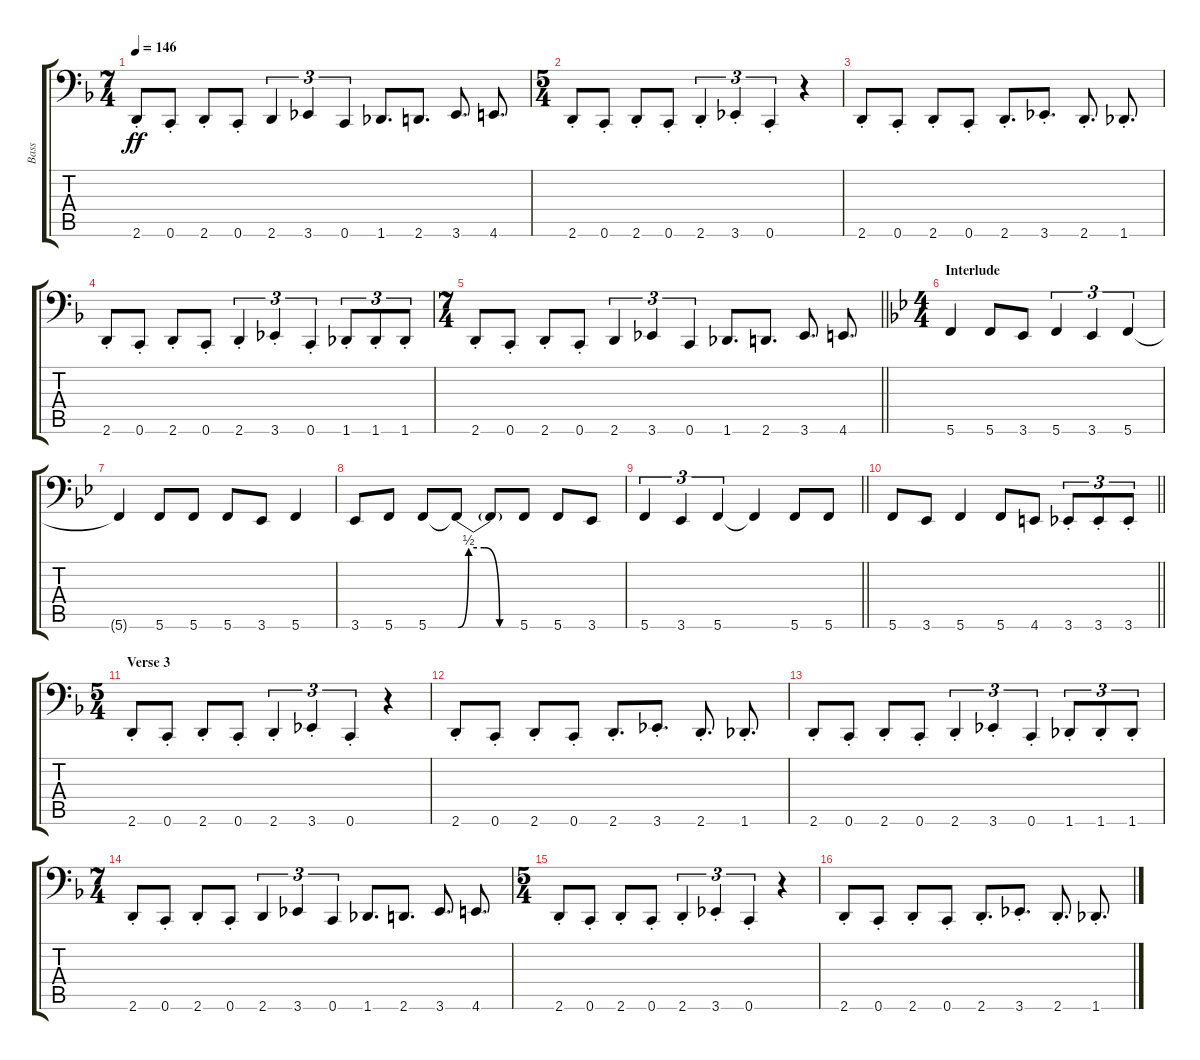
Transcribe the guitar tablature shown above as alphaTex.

\track ("Bass" "Bass") {instrument electricbassfinger}
\staff {score tabs}
\tuning (C3 G2 D2 A1 E1 C1) {hide}
\ts (7 4)
\tempo 146
\clef f4
\ks f
2.6{st}.8{dy ff} 0.6{st}.8 2.6{st}.8 0.6{st}.8 2.6.4{tu (3 2)} 3.6.4{tu (3 2)} 0.6.4{tu (3 2)} 1.6.8{d} 2.6.8{d} 3.6.8{d} 4.6.8{d} |
\ts (5 4)
2.6{st}.8 0.6{st}.8 2.6{st}.8 0.6{st}.8 2.6{st}.4{tu (3 2)} 3.6{st}.4{tu (3 2)} 0.6{st}.4{tu (3 2)} r.4 |
2.6{st}.8 0.6{st}.8 2.6{st}.8 0.6{st}.8 2.6{st}.8{d} 3.6{st}.8{d} 2.6{st}.8{d} 1.6{st}.8{d} |
2.6{st}.8 0.6{st}.8 2.6{st}.8 0.6{st}.8 2.6{st}.4{tu (3 2)} 3.6{st}.4{tu (3 2)} 0.6{st}.4{tu (3 2)} 1.6{st}.8{tu (3 2)} 1.6{st}.8{tu (3 2)} 1.6{st}.8{tu (3 2)} |
\ts (7 4)
\barLineRight lightlight
2.6{st}.8 0.6{st}.8 2.6{st}.8 0.6{st}.8 2.6.4{tu (3 2)} 3.6.4{tu (3 2)} 0.6.4{tu (3 2)} 1.6.8{d} 2.6.8{d} 3.6.8{d} 4.6.8{d} |
\ts (4 4)
\section ("" "Interlude")
\ks bb
5.6.4 5.6.8 3.6.8 5.6.4{tu (3 2)} 3.6.4{tu (3 2)} 5.6.4{tu (3 2)} |
5.6{t}.4 5.6.8 5.6.8 5.6.8 3.6.8 5.6.4 |
3.6.8 5.6.8 5.6.8 5.6{be (custom 0 0 10 2 25 2 40 0 60 0) t}.8 5.6{t}.8 5.6.8 5.6.8 3.6.8 |
\barLineRight lightlight
5.6.4{tu (3 2)} 3.6.4{tu (3 2)} 5.6.4{tu (3 2)} 5.6{t}.4 5.6.8 5.6.8 |
\barLineRight lightlight
5.6.8 3.6.8 5.6.4 5.6.8 4.6.8 3.6{st}.8{tu (3 2)} 3.6{st}.8{tu (3 2)} 3.6{st}.8{tu (3 2)} |
\ts (5 4)
\section ("" "Verse 3")
\ks f
2.6{st}.8 0.6{st}.8 2.6{st}.8 0.6{st}.8 2.6{st}.4{tu (3 2)} 3.6{st}.4{tu (3 2)} 0.6{st}.4{tu (3 2)} r.4 |
2.6{st}.8 0.6{st}.8 2.6{st}.8 0.6{st}.8 2.6{st}.8{d} 3.6{st}.8{d} 2.6{st}.8{d} 1.6{st}.8{d} |
2.6{st}.8 0.6{st}.8 2.6{st}.8 0.6{st}.8 2.6{st}.4{tu (3 2)} 3.6{st}.4{tu (3 2)} 0.6{st}.4{tu (3 2)} 1.6{st}.8{tu (3 2)} 1.6{st}.8{tu (3 2)} 1.6{st}.8{tu (3 2)} |
\ts (7 4)
2.6{st}.8 0.6{st}.8 2.6{st}.8 0.6{st}.8 2.6.4{tu (3 2)} 3.6.4{tu (3 2)} 0.6.4{tu (3 2)} 1.6.8{d} 2.6.8{d} 3.6.8{d} 4.6.8{d} |
\ts (5 4)
2.6{st}.8 0.6{st}.8 2.6{st}.8 0.6{st}.8 2.6{st}.4{tu (3 2)} 3.6{st}.4{tu (3 2)} 0.6{st}.4{tu (3 2)} r.4 |
2.6{st}.8 0.6{st}.8 2.6{st}.8 0.6{st}.8 2.6{st}.8{d} 3.6{st}.8{d} 2.6{st}.8{d} 1.6{st}.8{d}
